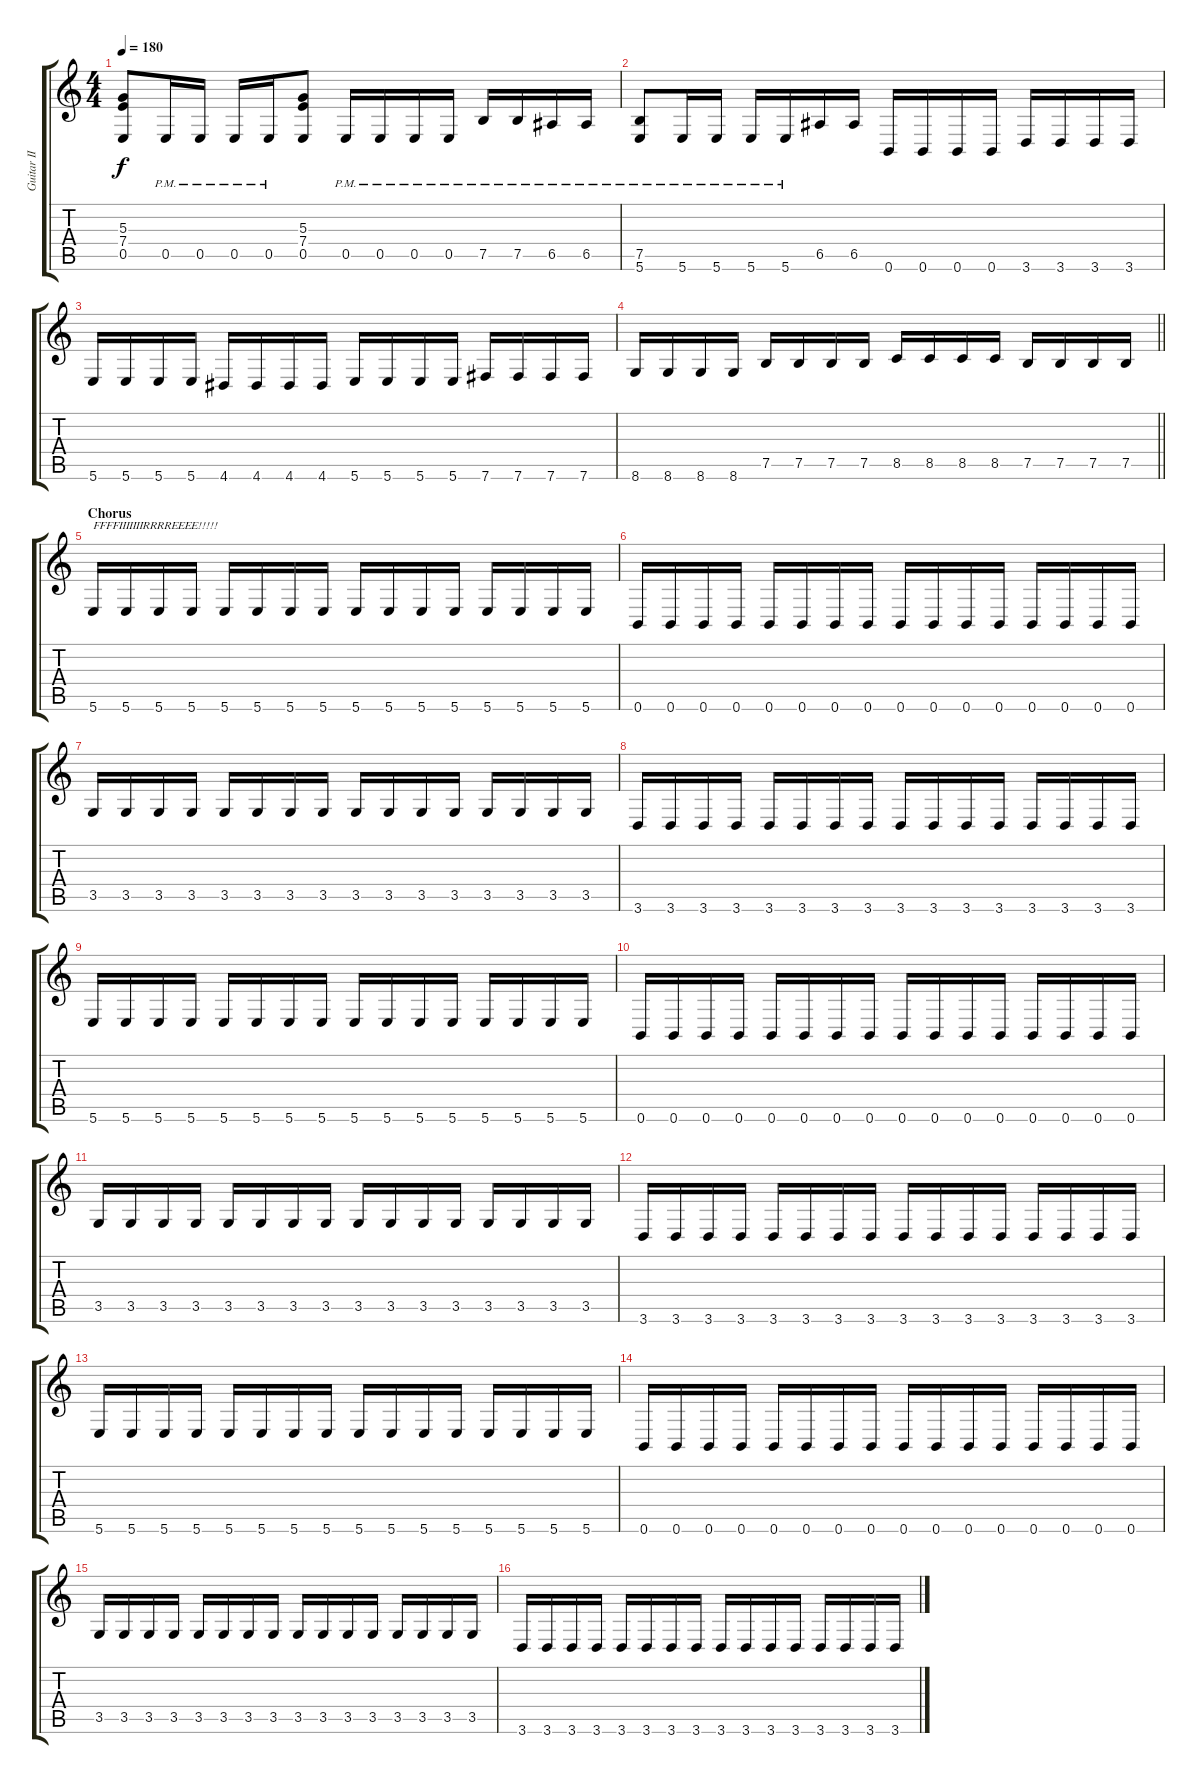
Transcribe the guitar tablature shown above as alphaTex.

\track ("Guitar II" "Guitar II") {instrument distortionguitar}
\staff {score tabs}
\tuning (B3 Gb3 D3 A2 E2 B1) {hide}
\ts (4 4)
\tempo 180
\clef g2
\ks c
(5.3 7.4 0.5).8{dy f} 0.5{pm}.16 0.5{pm}.16 0.5{pm}.16 0.5{pm}.16 (5.3 7.4 0.5).8 0.5{pm}.16 0.5{pm}.16 0.5{pm}.16 0.5{pm}.16 7.5{pm}.16 7.5{pm}.16 6.5{pm}.16 6.5{pm}.16 |
(7.5{pm} 5.6{pm}).8 5.6{pm}.16 5.6{pm}.16 5.6{pm}.16 5.6{pm}.16 6.5.16 6.5.16 0.6.16 0.6.16 0.6.16 0.6.16 3.6.16 3.6.16 3.6.16 3.6.16 |
5.6.16 5.6.16 5.6.16 5.6.16 4.6.16 4.6.16 4.6.16 4.6.16 5.6.16 5.6.16 5.6.16 5.6.16 7.6.16 7.6.16 7.6.16 7.6.16 |
\barLineRight lightlight
8.6.16 8.6.16 8.6.16 8.6.16 7.5.16 7.5.16 7.5.16 7.5.16 8.5.16 8.5.16 8.5.16 8.5.16 7.5.16 7.5.16 7.5.16 7.5.16 |
\section ("" "Chorus")
5.6.16{txt "FFFFIIIIIIIRRRREEEE!!!!!"} 5.6.16 5.6.16 5.6.16 5.6.16 5.6.16 5.6.16 5.6.16 5.6.16 5.6.16 5.6.16 5.6.16 5.6.16 5.6.16 5.6.16 5.6.16 |
0.6.16 0.6.16 0.6.16 0.6.16 0.6.16 0.6.16 0.6.16 0.6.16 0.6.16 0.6.16 0.6.16 0.6.16 0.6.16 0.6.16 0.6.16 0.6.16 |
3.5.16 3.5.16 3.5.16 3.5.16 3.5.16 3.5.16 3.5.16 3.5.16 3.5.16 3.5.16 3.5.16 3.5.16 3.5.16 3.5.16 3.5.16 3.5.16 |
3.6.16 3.6.16 3.6.16 3.6.16 3.6.16 3.6.16 3.6.16 3.6.16 3.6.16 3.6.16 3.6.16 3.6.16 3.6.16 3.6.16 3.6.16 3.6.16 |
5.6.16 5.6.16 5.6.16 5.6.16 5.6.16 5.6.16 5.6.16 5.6.16 5.6.16 5.6.16 5.6.16 5.6.16 5.6.16 5.6.16 5.6.16 5.6.16 |
0.6.16 0.6.16 0.6.16 0.6.16 0.6.16 0.6.16 0.6.16 0.6.16 0.6.16 0.6.16 0.6.16 0.6.16 0.6.16 0.6.16 0.6.16 0.6.16 |
3.5.16 3.5.16 3.5.16 3.5.16 3.5.16 3.5.16 3.5.16 3.5.16 3.5.16 3.5.16 3.5.16 3.5.16 3.5.16 3.5.16 3.5.16 3.5.16 |
3.6.16 3.6.16 3.6.16 3.6.16 3.6.16 3.6.16 3.6.16 3.6.16 3.6.16 3.6.16 3.6.16 3.6.16 3.6.16 3.6.16 3.6.16 3.6.16 |
5.6.16 5.6.16 5.6.16 5.6.16 5.6.16 5.6.16 5.6.16 5.6.16 5.6.16 5.6.16 5.6.16 5.6.16 5.6.16 5.6.16 5.6.16 5.6.16 |
0.6.16 0.6.16 0.6.16 0.6.16 0.6.16 0.6.16 0.6.16 0.6.16 0.6.16 0.6.16 0.6.16 0.6.16 0.6.16 0.6.16 0.6.16 0.6.16 |
3.5.16 3.5.16 3.5.16 3.5.16 3.5.16 3.5.16 3.5.16 3.5.16 3.5.16 3.5.16 3.5.16 3.5.16 3.5.16 3.5.16 3.5.16 3.5.16 |
3.6.16 3.6.16 3.6.16 3.6.16 3.6.16 3.6.16 3.6.16 3.6.16 3.6.16 3.6.16 3.6.16 3.6.16 3.6.16 3.6.16 3.6.16 3.6.16
